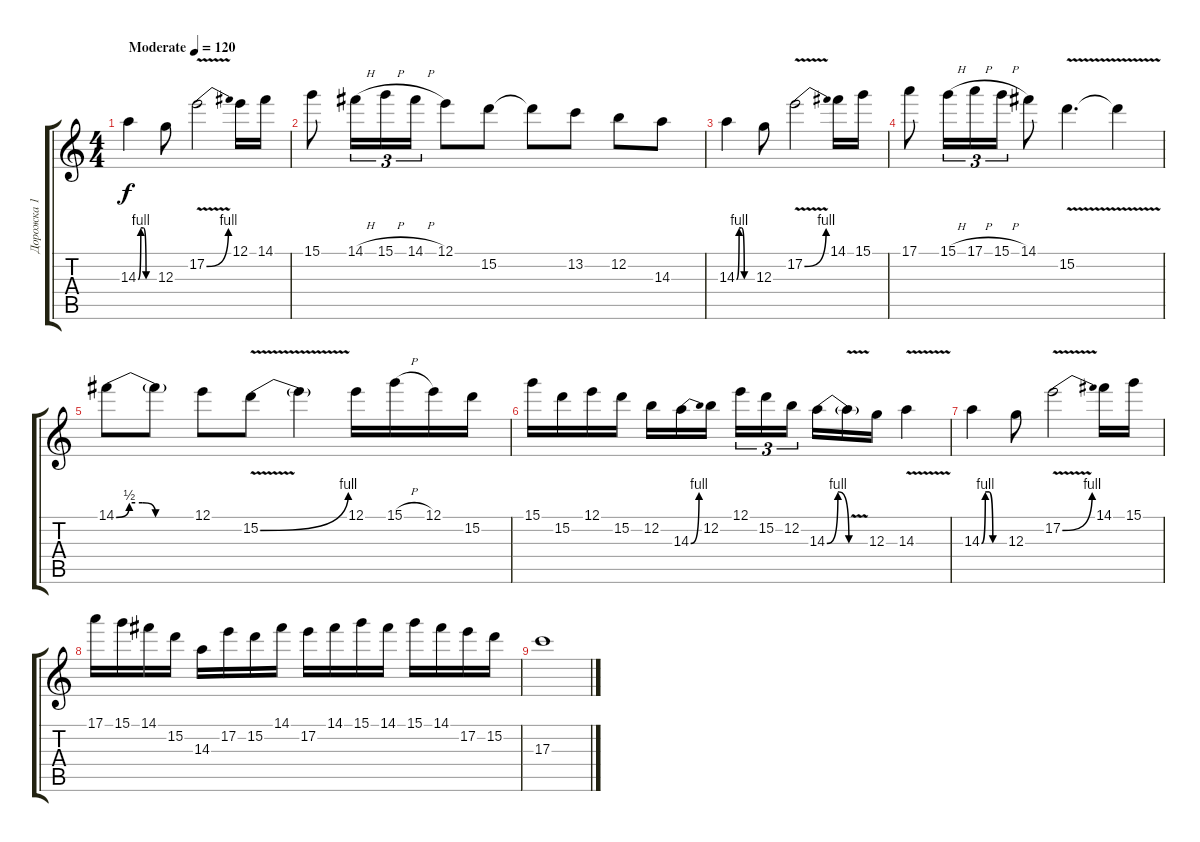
\track ("Дорожка 1" "Дорожка 1") {instrument overdrivenguitar}
\staff {score tabs}
\tuning (E4 B3 G3 D3 A2 E2) {hide}
\ts (4 4)
\tempo (120 "Moderate")
\clef g2
\ks c
14.3{be (custom 0 0 10 4 20 4 30 0 60 0)}.4{dy f instrument overdrivenguitar} 12.3.8 17.2{be (bend 0 0 60 4) v}.2 12.1.16 14.1.16 |
15.1.8 14.1{h}.16{tu (3 2)} 15.1{h}.16{tu (3 2)} 14.1{h}.16{tu (3 2)} 12.1.8 15.2.8 15.2{t}.8 13.2.8 12.2.8 14.3.8 |
14.3{be (custom 0 0 10 4 20 4 30 0 60 0)}.4 12.3.8 17.2{be (bend 0 0 60 4) v}.2 14.1.16 15.1.16 |
17.1.8 15.1{h}.16{tu (3 2)} 17.1{h}.16{tu (3 2)} 15.1{h}.16{tu (3 2)} 14.1.8 15.2{v}.4{d} 15.2{t}.4 |
14.1{be (custom 0 0 10 2 20 2 30 0 60 0)}.8 14.1{t}.8 12.1.8 15.2{be (bend 0 0 60 4) v}.8 15.2{t}.4 12.1.16 15.1{h}.16 12.1.16 15.2.16 |
15.1.16 15.2.16 12.1.16 15.2.16 12.2.16 14.3{be (bend 0 0 60 4)}.16 12.2.16{beam splitsecondary} 12.1.16{tu (3 2)} 15.2.16{tu (3 2)} 12.2.16{tu (3 2) beam splitsecondary} 14.3{be (bendrelease 0 0 30 4 30 4 60 0)}.16 14.3{v t}.16 12.3.16 14.3{v}.4 |
14.3{be (custom 0 0 10 4 20 4 30 0 60 0)}.4 12.3.8 17.2{be (bend 0 0 60 4) v}.2 14.1.16 15.1.16 |
17.1.16 15.1.16 14.1.16 15.2.16 14.3.16 17.2.16 15.2.16 14.1.16 17.2.16 14.1.16 15.1.16 14.1.16 15.1.16 14.1.16 17.2.16 15.2.16 |
17.3.1
